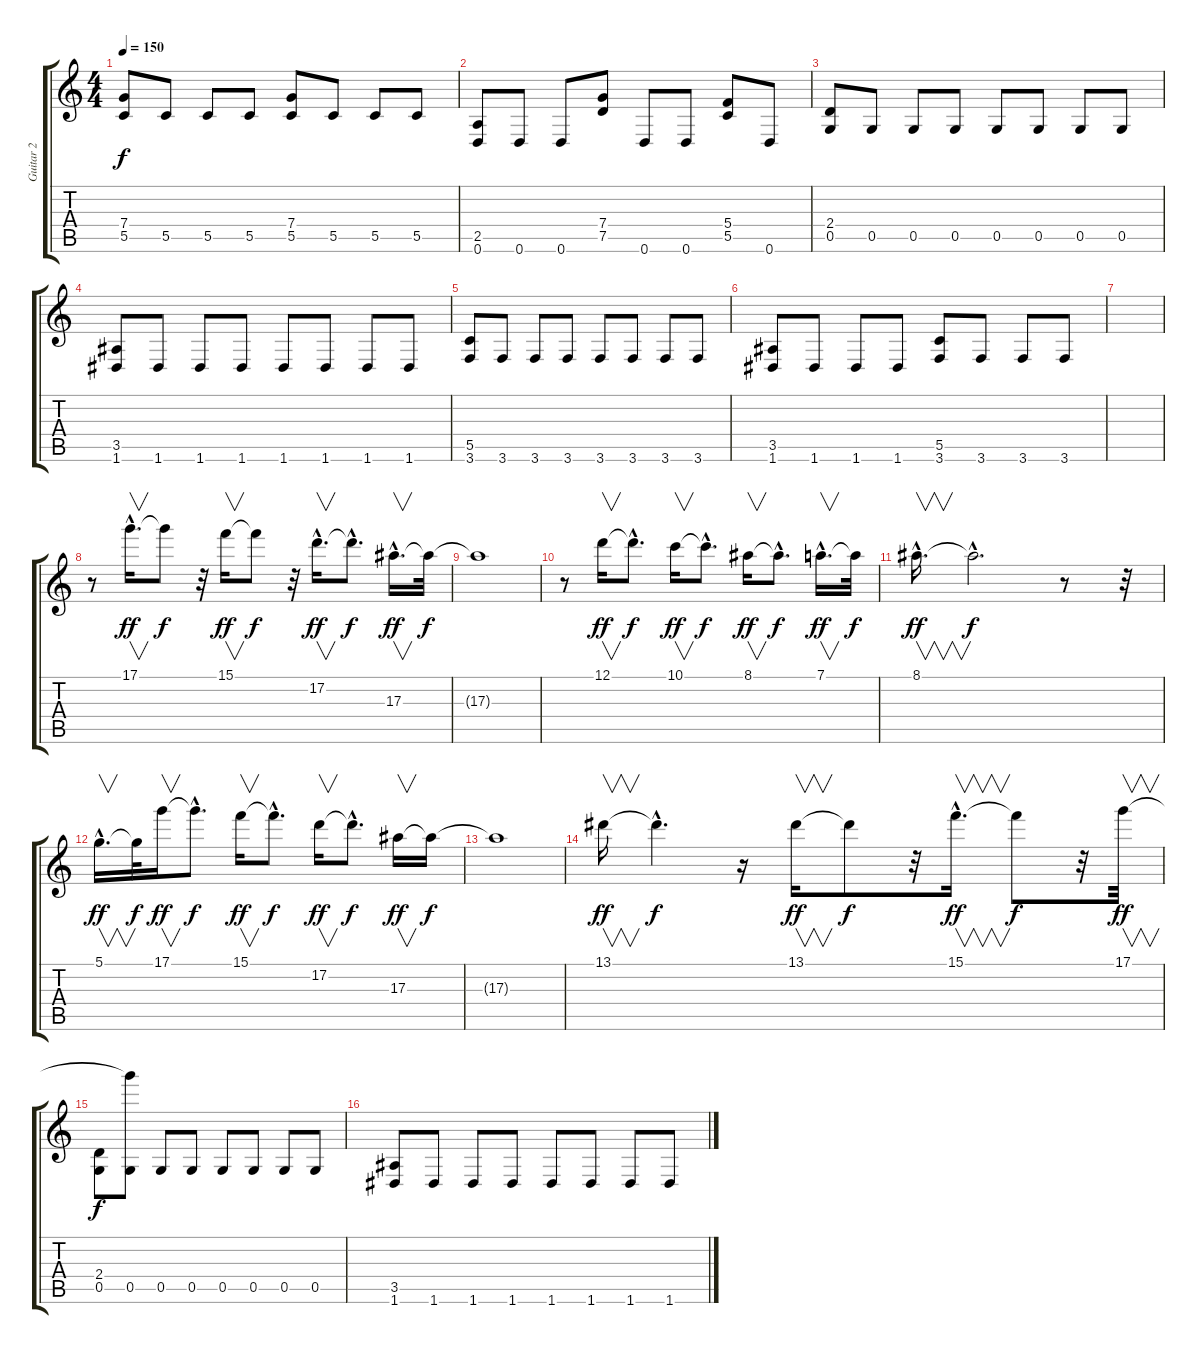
\track ("Guitar 2" "Guitar 2") {instrument distortionguitar}
\staff {score tabs}
\tuning (D4 A3 F3 C3 G2 D2) {hide}
\ts (4 4)
\tempo 150
\clef g2
\ks c
(7.4 5.5).8{dy f} 5.5.8 5.5.8 5.5.8 (7.4 5.5).8 5.5.8 5.5.8 5.5.8 |
(2.5 0.6).8 0.6.8 0.6.8 (7.4 7.5).8 0.6.8 0.6.8 (5.4 5.5).8 0.6.8 |
(2.4 0.5).8 0.5.8 0.5.8 0.5.8 0.5.8 0.5.8 0.5.8 0.5.8 |
(3.5 1.6).8 1.6.8 1.6.8 1.6.8 1.6.8 1.6.8 1.6.8 1.6.8 |
(5.5 3.6).8 3.6.8 3.6.8 3.6.8 3.6.8 3.6.8 3.6.8 3.6.8 |
(3.5 1.6).8 1.6.8 1.6.8 1.6.8 (5.5 3.6).8 3.6.8 3.6.8 3.6.8 |
|
r.8 17.1{hac}.16{v d dy ff} 17.1{t}.8{dy f} r.32 15.1.16{v dy ff} 15.1{t}.8{dy f} r.32 17.2{hac}.16{v d dy ff} 17.2{hac t}.8{d dy f} 17.3{hac}.16{v d dy ff} 17.3{t}.32{dy f} |
17.3{t}.1 |
r.8 12.1.16{v dy ff} 12.1{hac t}.8{d dy f} 10.1.16{v dy ff} 10.1{hac t}.8{d dy f} 8.1.16{v dy ff} 8.1{hac t}.8{d dy f} 7.1{hac}.16{v d dy ff} 7.1{t}.32{dy f} |
8.1{hac}.16{v d dy ff} 8.1{hac t}.2{d dy f} r.8 r.32 |
5.1{hac}.16{v d dy ff} 5.1{t}.32{dy f} 17.1.16{v dy ff} 17.1{hac t}.8{d dy f} 15.1.16{v dy ff} 15.1{hac t}.8{d dy f} 17.2.16{v dy ff} 17.2{hac t}.8{d dy f} 17.3.16{v dy ff} 17.3{t}.16{dy f} |
17.3{t}.1 |
13.1.16{v dy ff} 13.1{hac t}.4{d dy f} r.16 13.1.16{v dy ff} 13.1{t}.8{dy f} r.32 15.1{hac}.16{v d dy ff} 15.1{t}.8{dy f} r.32 17.1.32{v dy ff} |
(2.4 0.5).8{dy f} (17.1{t} 0.5).8 0.5.8 0.5.8 0.5.8 0.5.8 0.5.8 0.5.8 |
(3.5 1.6).8 1.6.8 1.6.8 1.6.8 1.6.8 1.6.8 1.6.8 1.6.8
